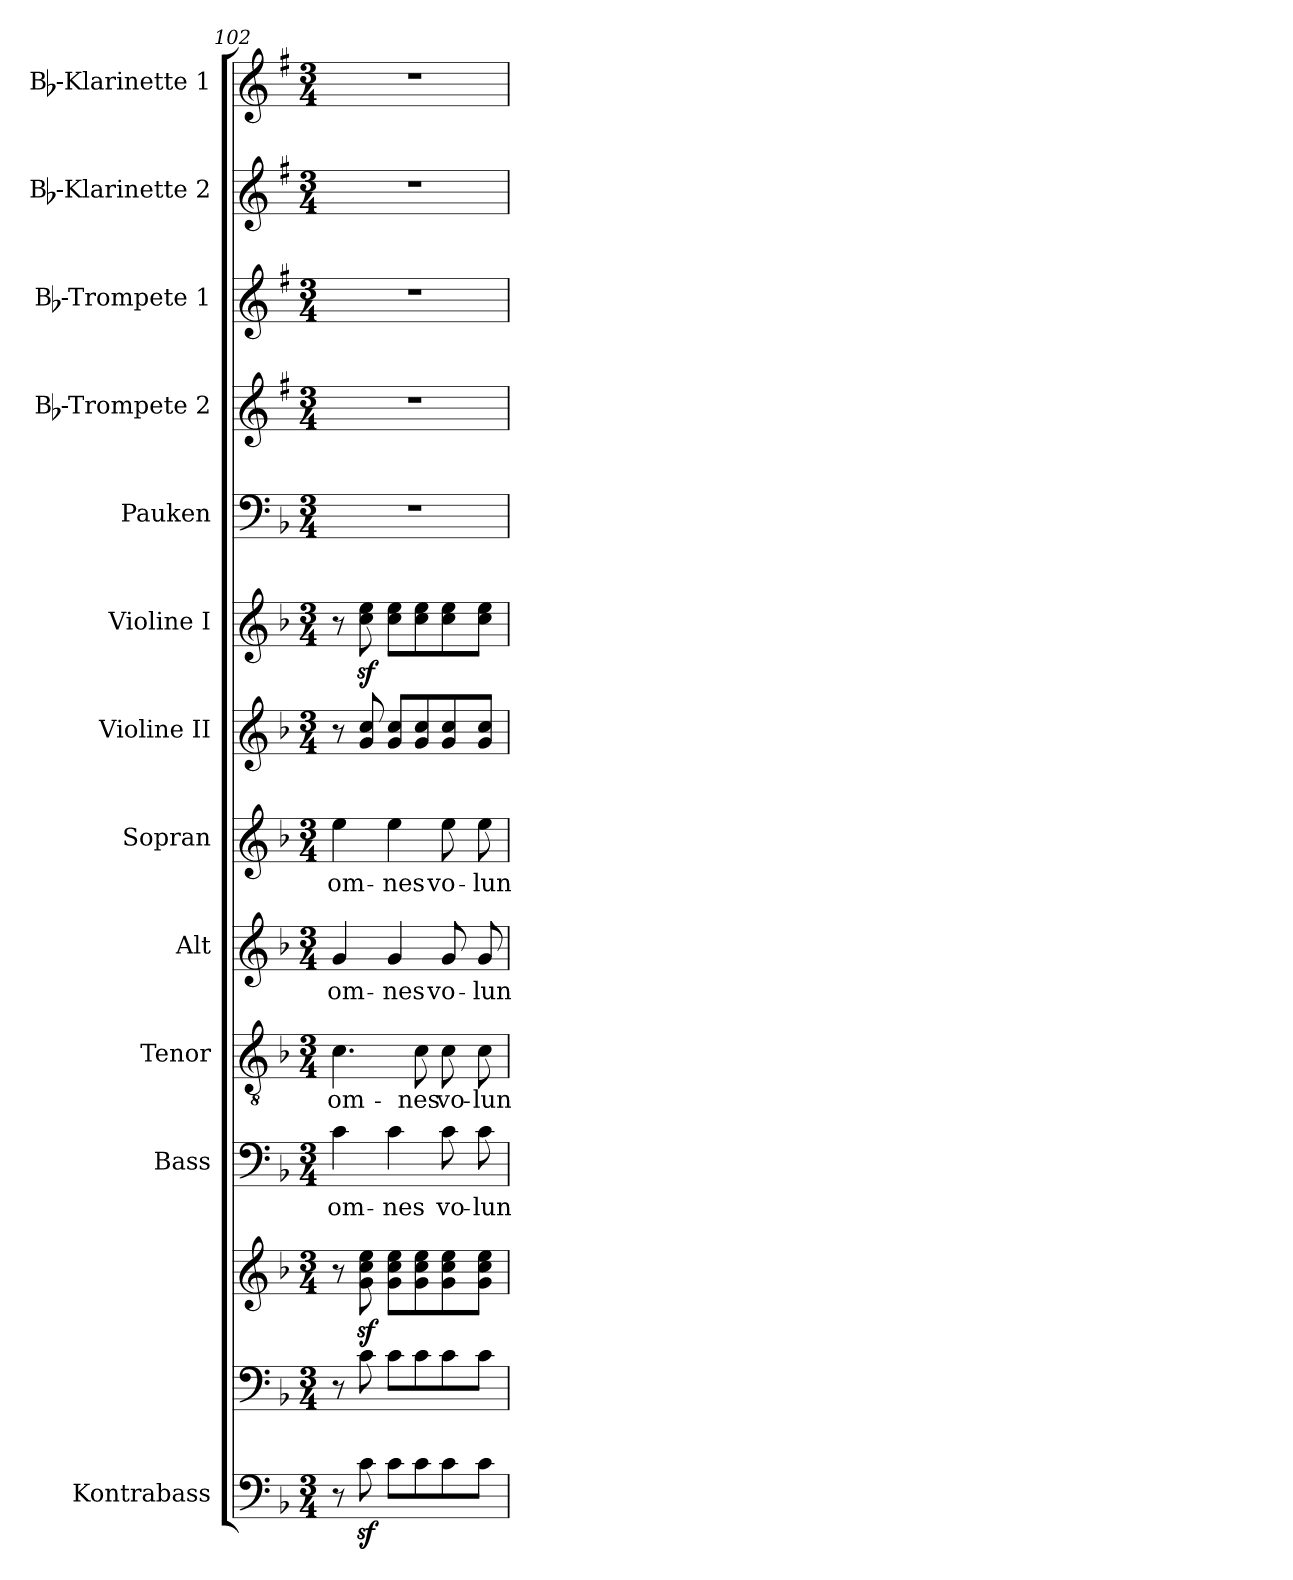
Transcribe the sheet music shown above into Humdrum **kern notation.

**kern	**kern	**kern	**kern	**text	**kern	**text	**kern	**text	**kern	**text	**kern	**kern	**kern	**kern	**kern	**kern	**kern
*part13	*part12	*part12	*part11	*part11	*part10	*part10	*part9	*part9	*part8	*part8	*part7	*part6	*part5	*part4	*part3	*part2	*part1
*staff14	*staff13	*staff12	*staff11	*staff11	*staff10	*staff10	*staff9	*staff9	*staff8	*staff8	*staff7	*staff6	*staff5	*staff4	*staff3	*staff2	*staff1
*I"Kontrabass	*	*	*I"Bass	*	*I"Tenor	*	*I"Alt	*	*I"Sopran	*	*I"Violine II	*I"Violine I	*I"Pauken	*I"Bb-Trompete 2	*I"Bb-Trompete 1	*I"Bb-Klarinette 2	*I"Bb-Klarinette 1
*I'Kb.	*	*	*I'B.	*	*I'T.	*	*I'A.	*	*I'S.	*	*I'Vl. II	*I'Vl. I	*I'Pk.	*I'Bb Trp. 2	*I'Bb Trp. 1	*I'Bb Kl. 2	*I'Bb Kl. 1
*clefF4	*clefF4	*clefG2	*clefF4	*	*clefGv2	*	*clefG2	*	*clefG2	*	*clefG2	*clefG2	*clefF4	*clefG2	*clefG2	*clefG2	*clefG2
*ITrd7c12	*	*	*	*	*	*	*	*	*	*	*	*	*	*ITrd1c2	*ITrd1c2	*ITrd1c2	*ITrd1c2
*k[b-]	*k[b-]	*k[b-]	*k[b-]	*	*k[b-]	*	*k[b-]	*	*k[b-]	*	*k[b-]	*k[b-]	*k[b-]	*k[b-]	*k[b-]	*k[b-]	*k[b-]
*F:	*F:	*F:	*F:	*	*F:	*	*F:	*	*F:	*	*F:	*F:	*F:	*F:	*F:	*F:	*F:
*M3/4	*M3/4	*M3/4	*M3/4	*	*M3/4	*	*M3/4	*	*M3/4	*	*M3/4	*M3/4	*M3/4	*M3/4	*M3/4	*M3/4	*M3/4
=102	=102	=102	=102	=102	=102	=102	=102	=102	=102	=102	=102	=102	=102	=102	=102	=102	=102
!	!	!	!	!LO:LY:b	!	!LO:LY:b	!	!LO:LY:b	!	!LO:LY:b	!	!	!	!	!	!	!
8r	8r	8r	4c\	om-	4.c\	om-	4g/	om-	4ee\	om-	8r	8r	2.r	2.r	2.r	2.r	2.r
8Cz<\	8c\	8g\z< 8cc\z< 8ee\z<	.	.	.	.	.	.	.	.	8g/ 8cc/	8cc\z< 8ee\z<	.	.	.	.	.
!	!	!	!	!LO:LY:b	!	!	!	!LO:LY:b	!	!LO:LY:b	!	!	!	!	!	!	!
8C\L	8c\L	8g\ 8cc\ 8ee\L	4c\	-nes	.	.	4g/	-nes	4ee\	-nes	8g/ 8cc/L	8cc\ 8ee\L	.	.	.	.	.
!	!	!	!	!	!	!LO:LY:b	!	!	!	!	!	!	!	!	!	!	!
8C\	8c\	8g\ 8cc\ 8ee\	.	.	8c\	-nes	.	.	.	.	8g/ 8cc/	8cc\ 8ee\	.	.	.	.	.
!	!	!	!	!LO:LY:b	!	!LO:LY:b	!	!LO:LY:b	!	!LO:LY:b	!	!	!	!	!	!	!
8C\	8c\	8g\ 8cc\ 8ee\	8c\	vo-	8c\	vo-	8g/	vo-	8ee\	vo-	8g/ 8cc/	8cc\ 8ee\	.	.	.	.	.
!	!	!	!	!LO:LY:b	!	!LO:LY:b	!	!LO:LY:b	!	!LO:LY:b	!	!	!	!	!	!	!
8C\J	8c\J	8g\ 8cc\ 8ee\J	8c\	-lun-	8c\	-lun-	8g/	-lun-	8ee\	-lun-	8g/ 8cc/J	8cc\ 8ee\J	.	.	.	.	.
=	=	=	=	=	=	=	=	=	=	=	=	=	=	=	=	=	=
*-	*-	*-	*-	*-	*-	*-	*-	*-	*-	*-	*-	*-	*-	*-	*-	*-	*-
